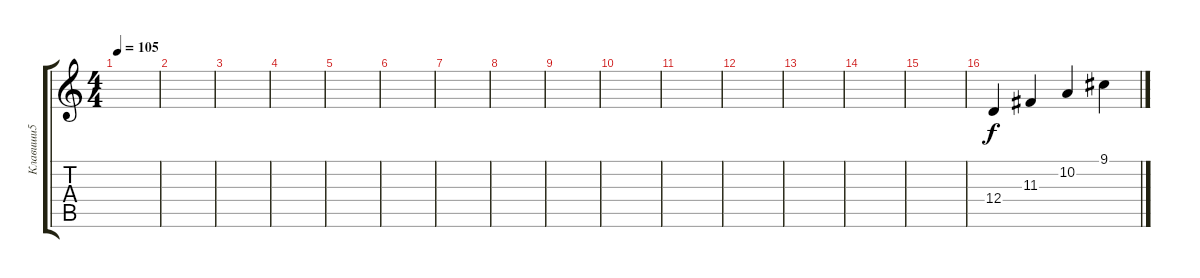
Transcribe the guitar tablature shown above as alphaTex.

\track ("Клавиши5" "Клавиши5") {instrument tuba}
\staff {score tabs}
\tuning (E4 B3 G3 D3 A2 E2) {hide}
\ts (4 4)
\tempo 105
\clef g2
\ks c
|
|
|
|
|
|
|
|
|
|
|
|
|
|
|
12.4.4{dy f} 11.3.4 10.2.4 9.1.4
